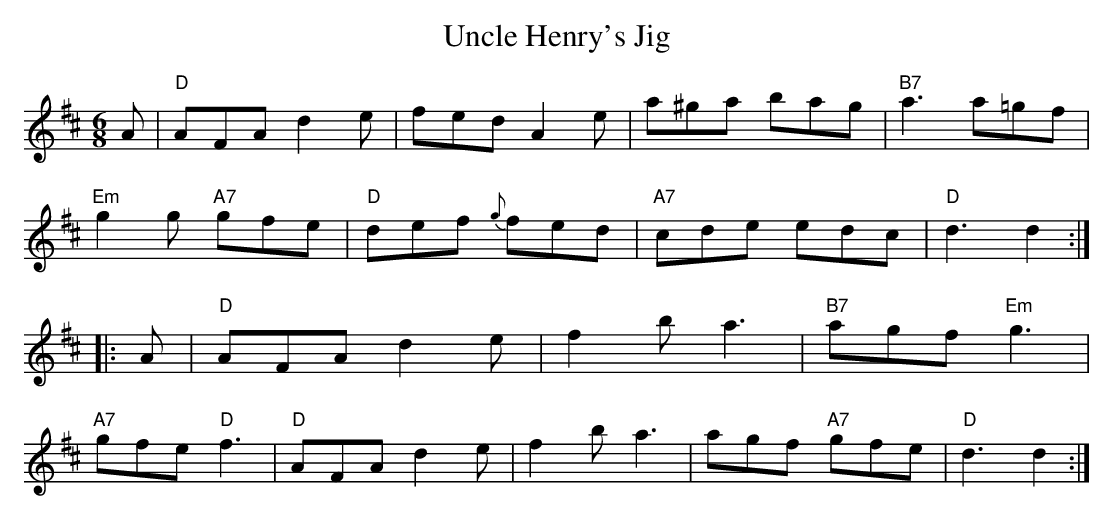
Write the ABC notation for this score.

X:1
T:Uncle Henry's Jig
M:6/8
L:1/8
K:D
A |"D"AFA d2 e|fed A2 e|a^ga bag|"B7"a3 a=gf|
"Em"g2 g "A7"gfe|"D"def {g}fed|"A7"cde edc|"D"d3 d2:|
|:A|"D"AFA d2 e|f2 b a3|"B7"agf "Em"g3|
"A7"gfe "D"f3|"D"AFA d2 e|f2 b a3|agf "A7"gfe|"D"d3 d2:|
